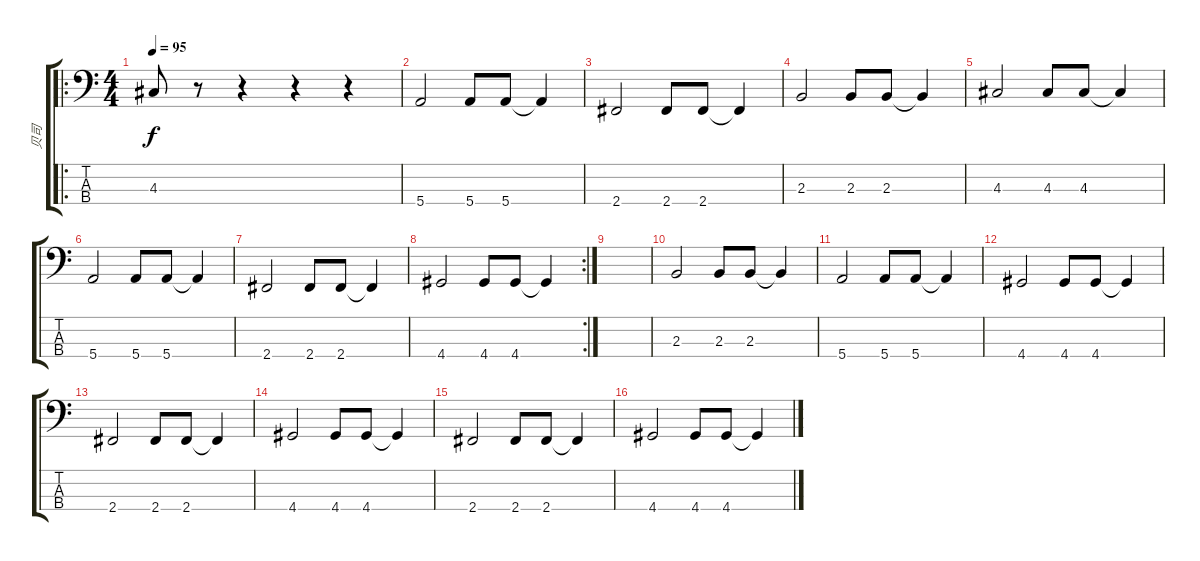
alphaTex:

\track ("贝司" "贝司") {instrument electricbassfinger}
\staff {score tabs}
\tuning (G2 D2 A1 E1) {hide}
\ro
\ts (4 4)
\tempo 95
\clef f4
\ks c
4.3.8{dy f} r.8 r.4 r.4 r.4 |
5.4.2 5.4.8 5.4.8 5.4{t}.4 |
2.4.2 2.4.8 2.4.8 2.4{t}.4 |
2.3.2 2.3.8 2.3.8 2.3{t}.4 |
4.3.2 4.3.8 4.3.8 4.3{t}.4 |
5.4.2 5.4.8 5.4.8 5.4{t}.4 |
2.4.2 2.4.8 2.4.8 2.4{t}.4 |
\rc 2
4.4.2 4.4.8 4.4.8 4.4{t}.4 |
|
2.3.2 2.3.8 2.3.8 2.3{t}.4 |
5.4.2 5.4.8 5.4.8 5.4{t}.4 |
4.4.2 4.4.8 4.4.8 4.4{t}.4 |
2.4.2 2.4.8 2.4.8 2.4{t}.4 |
4.4.2 4.4.8 4.4.8 4.4{t}.4 |
2.4.2 2.4.8 2.4.8 2.4{t}.4 |
4.4.2 4.4.8 4.4.8 4.4{t}.4
